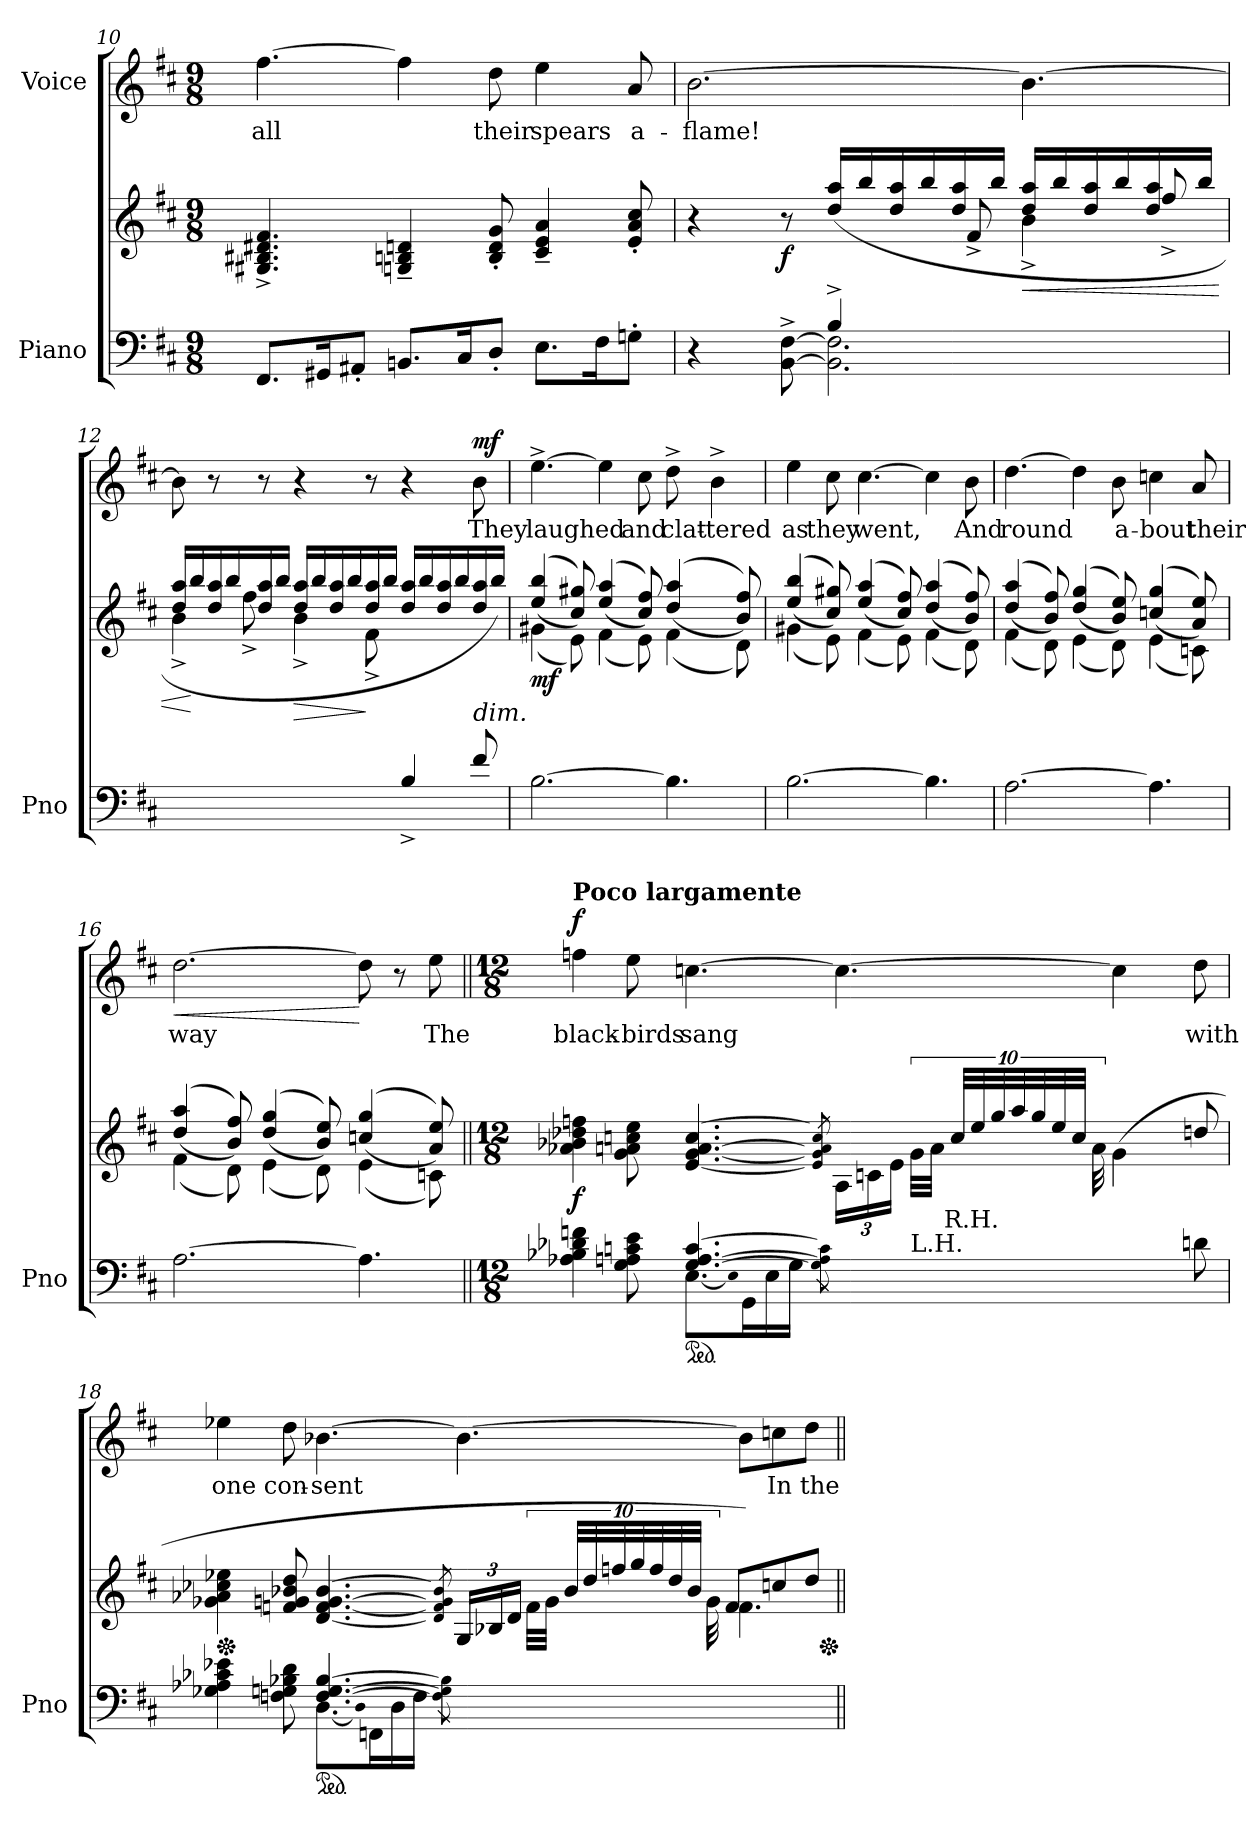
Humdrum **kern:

**kern	**kern	**dynam	**kern	**text	**dynam
*part2	*part2	*part2	*part1	*part1	*part1
*staff3	*staff2	*staff2/3	*staff1	*staff1	*staff1
*I"Piano	*	*	*I"Voice	*	*
*I'Pno	*	*	*	*	*
*clefF4	*clefG2	*	*clefG2	*	*
*k[f#c#]	*k[f#c#]	*	*k[f#c#]	*	*
*M9/8	*M9/8	*	*M9/8	*	*
=10	=10	=10	=10	=10	=10
8.FF#/L	4.G#X/^> 4.B#X/^> 4.d#X/^> 4.f#/^>	.	[4.ff#\	all	.
16GG#X/K	.	.	.	.	.
8AA#X'/J	.	.	.	.	.
8.BBn/L	4Gn/~ 4Bn/~ 4dn/~	.	4ff#\]	.	.
16C#/K	.	.	.	.	.
8D'/J	8B/' 8d/' 8g/'	.	8dd\	their	.
8.E\L	4c#/~ 4e/~ 4a/~	.	4ee\	spears	.
16F#\K	.	.	.	.	.
8Gn'\J	8e/' 8a/' 8cc#/'	.	8a/	a-	.
=11	=11	=11	=11	=11	=11
*^	*^	*	*	*	*
4r	4.ryy	4r	8ryy	.	[2.b\	-flame!	.
!	!	!	!	!LO:DY:b	!	!	!
*	*	*v	*v	*	*	*	*
[8BB\^ [8F#\^	.	8r	f	.	.	.
4B^/	2.BB\] 2.F#\]	(16dd/ 16aa/LL	.	.	.	.
.	.	16bb/	.	.	.	.
.	.	16dd/ 16aa/	.	.	.	.
.	.	16bb/	.	.	.	.
*	*	*^	*	*	*	*
2ryy	.	16dd/ 16aa/	8f#^</	.	.	.	.
.	.	16bb/JJ	.	.	.	.	.
!	!	!	!	!LO:HP:b	!	!	!
.	.	16dd/ 16aa/LL	4b^<\	<	4.b\_	.	.
.	.	16bb/	.	.	.	.	.
.	.	16dd/ 16aa/	.	.	.	.	.
.	.	16bb/	.	.	.	.	.
.	.	16dd/ 16aa/	8ff#^</	.	.	.	.
.	.	16bb/JJ	.	.	.	.	.
*v	*v	*	*	*	*	*	*
=12	=12	=12	=12	=12	=12	=12
2.ryy	16dd/ 16aa/LL	4b^<\	.	8b\]	.	.
.	16bb/	.	[	.	.	.
.	16dd/ 16aa/	.	.	8r	.	.
.	16bb/	.	.	.	.	.
.	16dd/ 16aa/	8ff#^<\	.	8r	.	.
.	16bb/JJ	.	.	.	.	.
!	!	!	!LO:HP:b	!	!	!
.	16dd/ 16aa/LL	4b^<\	>	4r	.	.
.	16bb/	.	.	.	.	.
.	16dd/ 16aa/	.	.	.	.	.
.	16bb/	.	.	.	.	.
.	16dd/ 16aa/	8f#^<\	]	8r	.	.
.	16bb/JJ	.	.	.	.	.
4B^>/	16dd/ 16aa/LL	4.ryy	.	4r	.	.
.	16bb/	.	.	.	.	.
.	16dd/ 16aa/	.	.	.	.	.
.	16bb/	.	.	.	.	.
!LO:TX:a:i:t=dim.	!	!	!	!	!	!
!	!	!	!	!	!	!LO:DY:a
8f#/	16dd/ 16aa/	.	.	8b\	They	mf
.	16bb/JJ)	.	.	.	.	.
=13	=13	=13	=13	=13	=13	=13
!	!	!	!LO:DY:b	!	!	!
[2.B\	(>(4ee/ 4bb/	(4g#X\	mf	[4.ee^\	laughed	.
.	8cc#/ 8gg#X/))	8e\)	.	.	.	.
.	(>(4ee/ 4aa/	(4f#\	.	4ee\]	.	.
.	8cc#/ 8ff#/))	8e\)	.	8cc#\	and	.
4.B\]	(>(4dd/ 4aa/	(4f#\	.	8dd^\	clat-	.
.	.	.	.	4b^\	-tered	.
.	8b/ 8ff#/))	8d\)	.	.	.	.
=14	=14	=14	=14	=14	=14	=14
[2.B\	(>(4ee/ 4bb/	(4g#X\	.	4ee\	as	.
.	8cc#/ 8gg#X/))	8e\)	.	8cc#\	they	.
.	(>(4ee/ 4aa/	(4f#\	.	[4.cc#\	went,	.
.	8cc#/ 8ff#/))	8e\)	.	.	.	.
4.B\]	(>(4dd/ 4aa/	(4f#\	.	4cc#\]	.	.
.	8b/ 8ff#/))	8d\)	.	8b\	And	.
=15	=15	=15	=15	=15	=15	=15
[2.A\	(>(4dd/ 4aa/	(4f#\	.	[4.dd\	round	.
.	8b/ 8ff#/))	8d\)	.	.	.	.
.	((>4dd/ 4gg/	(4e\	.	4dd\]	.	.
.	8b/ 8ee/))	8d\)	.	8b\	a-	.
4.A\]	(>(4ccn/ 4gg/	(4e\	.	4ccn\	-bout	.
.	8a/ 8ee/))	8cn\)	.	8a/	their	.
=16	=16	=16	=16	=16	=16	=16
!	!	!	!	!	!	!LO:HP:b
[2.A\	(>(4dd/ 4aa/	(4f#\	.	[2.dd\	way	<
.	8b/ 8ff#/))	8d\)	.	.	.	.
.	(>(4dd/ 4gg/	(4e\	.	.	.	.
.	8b/ 8ee/))	8d\)	.	.	.	.
4.A\]	((>4ccn/ 4gg/	(4e\	.	8dd\]	.	[
.	.	.	.	8r	.	.
.	8a/ 8ee/))	8cn\)	.	8ee\	The	.
=17||	=17||	=17||	=17||	=17||	=17||	=17||
*M12/8	*M12/8	*	*	*M12/8	*	*
*^	*	*	*	*	*	*
!	!	!	!	!	!LO:TX:a:B:t=Poco largamente	!	!
!	!	!	!	!LO:DY:b	!	!	!LO:DY:a
*^	*^	*	*	*	*	*	*
4A-X\ 4B-X\ 4d-X\ 4fn\	4.ryy	2..ryy	5%4ryy	4a-X\ 4b-X\ 4dd-X\ 4ffn\	2.ryy	f	4ffn\	black-	f
8G\ 8An\ 8cn\ 8e\	.	.	.	8g\ 8an\ 8ccn\ 8ee\	.	.	8ee\	-birds	.
*ped	*	*	*	*	*	*	*	*	*
[4.G/ [4.A/ [4.c/	[8.E\L	.	.	[4.e/ [4.g/ [4.a/ [4.cc/	.	.	[4.ccn\	sang	.
.	qE]	.	.	.	.	.	.	.	.
.	(16GG\L	.	.	.	.	.	.	.	.
.	16E\	.	.	.	.	.	.	.	.
.	16G\JJ	.	.	.	.	.	.	.	.
8qG] 8qA] 8qc]	.	.	.	8qe] 8qg] 8qa] 8qcc]	.	.	.	.	.
*	*	*	*	*	*Xbrackettup	*	*	*	*
2.ryy	4ryy	.	.	2ryy	24A\LL	.	4.cc\_	.	.
.	.	.	.	.	24cn\	.	.	.	.
.	.	.	10ryy	.	.	.	.	.	.
.	.	.	.	.	24e\JJ	.	.	.	.
*	*	*	*	*	*brackettup	*	*	*	*
!	!	!LO:TX:a:t=L.H.	!	!	!	!	!	!	!
.	.	2ryy	.	.	40g\LL	.	.	.	.
.	.	.	40ryy	.	40a\JJ	.	.	.	.
!	!	!	!LO:TX:a:t=R.H.	!	!	!	!	!	!
.	.	.	5%2ryy	.	40cc/LL	.	.	.	.
.	.	.	.	.	40ee/	.	.	.	.
.	.	.	.	.	40gg/	.	.	.	.
.	4.ryy	.	.	.	40aa/	.	.	.	.
.	.	.	.	.	40gg/	.	.	.	.
.	.	.	.	.	40ee/	.	.	.	.
.	.	.	.	.	40cc/JJ	.	.	.	.
.	.	.	.	.	40a\	.	.	.	.
.	.	.	.	.	(4g\	.	4cc\]	.	.
.	.	.	.	4ryy	.	.	.	.	.
.	.	.	10..ryy	.	.	.	.	.	.
.	8dn\	8ryy	.	.	8ddn/	.	8dd\	with	.
*	*v	*v	*v	*	*	*	*	*	*
*	*	*v	*v	*	*	*	*
=18	=18	=18	=18	=18	=18	=18
*	*	*Xped	*	*	*	*
*	*	*^	*	*	*	*
*	*	*	*^	*	*	*	*
4G-X\ 4A-X\ 4c-X\ 4e-X\	4.ryy	4g-X\ 4a-X\ 4cc-X\ 4ee-X\	2.ryy	8ryy	.	4ee-X\	one	.
*	*	*	*v	*v	*	*	*	*
8Fn\ 8Gn\ 8B-X\ 8d\	.	8fn/ 8gn/ 8b-X/ 8dd/	.	.	8dd\	con-	.
*ped	*	*	*	*	*	*	*
[4.F/ [4.G/ [4.B-/	[8.D\L	[4.d/ [4.f/ [4.g/ [4.b-/	.	.	[4.b-X\	-sent	.
.	qD]	.	.	.	.	.	.
.	16FFn\L	.	.	.	.	.	.
.	16D\	.	.	.	.	.	.
.	16F\JJ	.	.	.	.	.	.
8qF] 8qG] 8qB-]	.	8qd] 8qf] 8qg] 8qb-]	.	.	.	.	.
4.ryy	4ryy	2ryy	24G/LL	.	4.b-\_	.	.
.	.	.	24B-X/	.	.	.	.
.	.	.	24d/JJ	.	.	.	.
.	.	.	40f\LL	.	.	.	.
.	.	.	40g\JJ	.	.	.	.
.	.	.	40b-/LL	.	.	.	.
.	.	.	40dd/	.	.	.	.
.	.	.	40ffn/	.	.	.	.
.	8ryy	.	40gg/	.	.	.	.
.	.	.	40ff/	.	.	.	.
.	.	.	40dd/	.	.	.	.
.	.	.	40b-/JJ	.	.	.	.
.	.	.	40g\	.	.	.	.
*	*	*	*^	*	*	*	*
!	!	!	!	!LO:N:head=solid	!	!	!	!
4.ryy	4.ryy	.	4.f\)	8f/L	.	8b-\L]	.	.
.	.	4ryy	.	8ccn/	.	8ccn\	In	.
.	.	.	.	8dd/J	.	8dd\J	the	.
*v	*v	*	*	*	*	*	*	*
*	*Xped	*	*	*	*	*	*
*	*v	*v	*v	*	*	*	*
=||	=||	=||	=||	=||	=||
*-	*-	*-	*-	*-	*-
